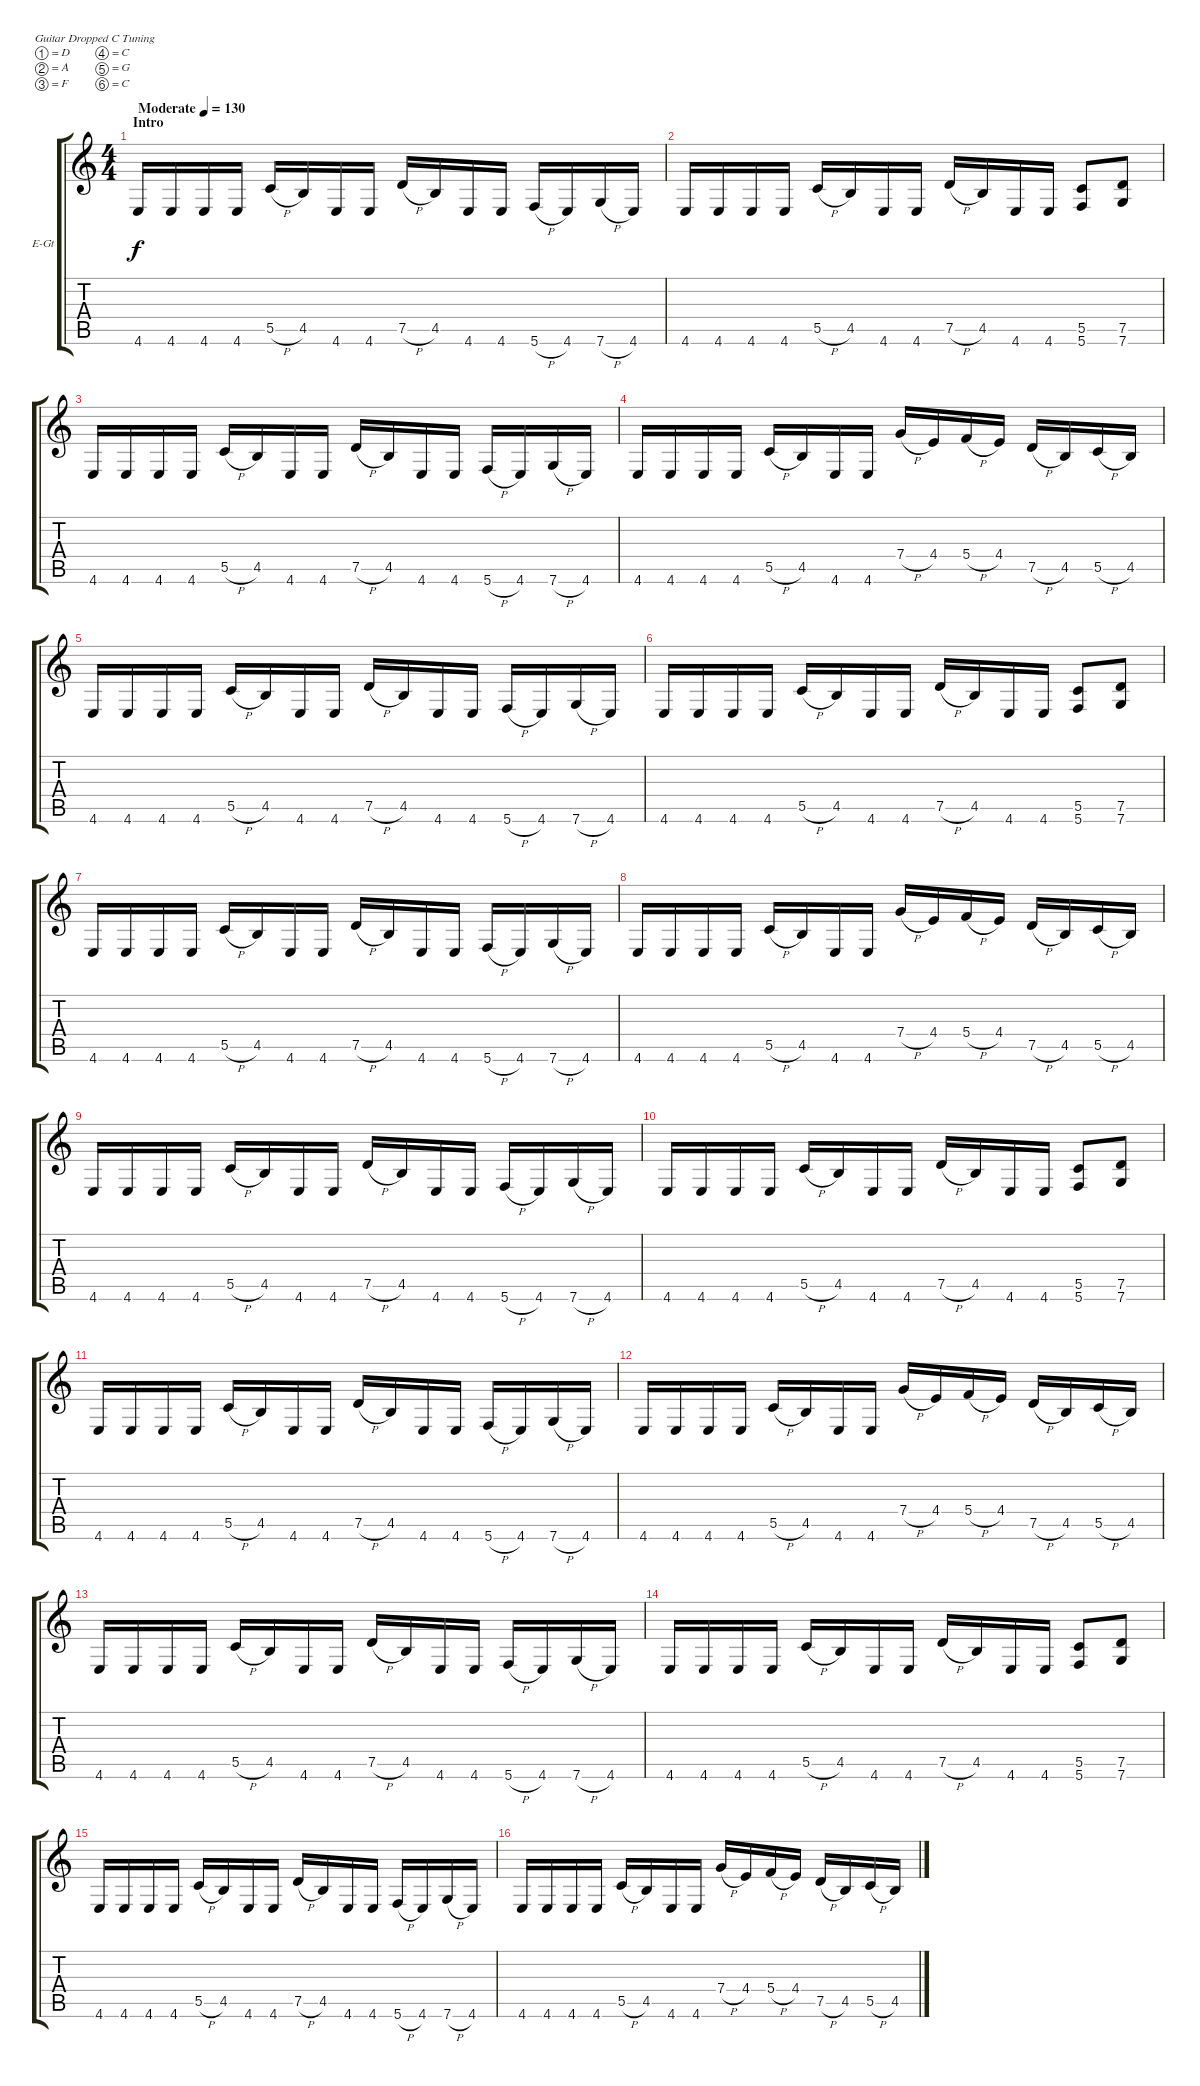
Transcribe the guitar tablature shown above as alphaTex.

\bracketExtendMode groupsimilarinstruments
\firstSystemTrackNameOrientation horizontal
\otherSystemsTrackNameOrientation horizontal
\track ("Matthew Tuck" "E-Gt") {instrument overdrivenguitar}
\staff {score tabs}
\tuning (D4 A3 F3 C3 G2 C2)
\ts (4 4)
\beaming (8 2 2 2 2)
\section ("" "Intro")
\tempo (130 "Moderate")
\clef g2
\ks c
4.6.16{dy f instrument overdrivenguitar} 4.6.16 4.6.16 4.6.16 5.5{h}.16 4.5.16 4.6.16 4.6.16 7.5{h}.16 4.5.16 4.6.16 4.6.16 5.6{h}.16 4.6.16 7.6{h}.16 4.6.16 |
4.6.16 4.6.16 4.6.16 4.6.16 5.5{h}.16 4.5.16 4.6.16 4.6.16 7.5{h}.16 4.5.16 4.6.16 4.6.16 (5.5 5.6).8 (7.5 7.6).8 |
4.6.16 4.6.16 4.6.16 4.6.16 5.5{h}.16 4.5.16 4.6.16 4.6.16 7.5{h}.16 4.5.16 4.6.16 4.6.16 5.6{h}.16 4.6.16 7.6{h}.16 4.6.16 |
4.6.16 4.6.16 4.6.16 4.6.16 5.5{h}.16 4.5.16 4.6.16 4.6.16 7.4{h}.16 4.4.16 5.4{h}.16 4.4.16 7.5{h}.16 4.5.16 5.5{h}.16 4.5.16 |
4.6.16 4.6.16 4.6.16 4.6.16 5.5{h}.16 4.5.16 4.6.16 4.6.16 7.5{h}.16 4.5.16 4.6.16 4.6.16 5.6{h}.16 4.6.16 7.6{h}.16 4.6.16 |
4.6.16 4.6.16 4.6.16 4.6.16 5.5{h}.16 4.5.16 4.6.16 4.6.16 7.5{h}.16 4.5.16 4.6.16 4.6.16 (5.5 5.6).8 (7.5 7.6).8 |
4.6.16 4.6.16 4.6.16 4.6.16 5.5{h}.16 4.5.16 4.6.16 4.6.16 7.5{h}.16 4.5.16 4.6.16 4.6.16 5.6{h}.16 4.6.16 7.6{h}.16 4.6.16 |
4.6.16 4.6.16 4.6.16 4.6.16 5.5{h}.16 4.5.16 4.6.16 4.6.16 7.4{h}.16 4.4.16 5.4{h}.16 4.4.16 7.5{h}.16 4.5.16 5.5{h}.16 4.5.16 |
4.6.16 4.6.16 4.6.16 4.6.16 5.5{h}.16 4.5.16 4.6.16 4.6.16 7.5{h}.16 4.5.16 4.6.16 4.6.16 5.6{h}.16 4.6.16 7.6{h}.16 4.6.16 |
4.6.16 4.6.16 4.6.16 4.6.16 5.5{h}.16 4.5.16 4.6.16 4.6.16 7.5{h}.16 4.5.16 4.6.16 4.6.16 (5.5 5.6).8 (7.5 7.6).8 |
4.6.16 4.6.16 4.6.16 4.6.16 5.5{h}.16 4.5.16 4.6.16 4.6.16 7.5{h}.16 4.5.16 4.6.16 4.6.16 5.6{h}.16 4.6.16 7.6{h}.16 4.6.16 |
4.6.16 4.6.16 4.6.16 4.6.16 5.5{h}.16 4.5.16 4.6.16 4.6.16 7.4{h}.16 4.4.16 5.4{h}.16 4.4.16 7.5{h}.16 4.5.16 5.5{h}.16 4.5.16 |
4.6.16 4.6.16 4.6.16 4.6.16 5.5{h}.16 4.5.16 4.6.16 4.6.16 7.5{h}.16 4.5.16 4.6.16 4.6.16 5.6{h}.16 4.6.16 7.6{h}.16 4.6.16 |
4.6.16 4.6.16 4.6.16 4.6.16 5.5{h}.16 4.5.16 4.6.16 4.6.16 7.5{h}.16 4.5.16 4.6.16 4.6.16 (5.5 5.6).8 (7.5 7.6).8 |
4.6.16 4.6.16 4.6.16 4.6.16 5.5{h}.16 4.5.16 4.6.16 4.6.16 7.5{h}.16 4.5.16 4.6.16 4.6.16 5.6{h}.16 4.6.16 7.6{h}.16 4.6.16 |
4.6.16 4.6.16 4.6.16 4.6.16 5.5{h}.16 4.5.16 4.6.16 4.6.16 7.4{h}.16 4.4.16 5.4{h}.16 4.4.16 7.5{h}.16 4.5.16 5.5{h}.16 4.5.16
